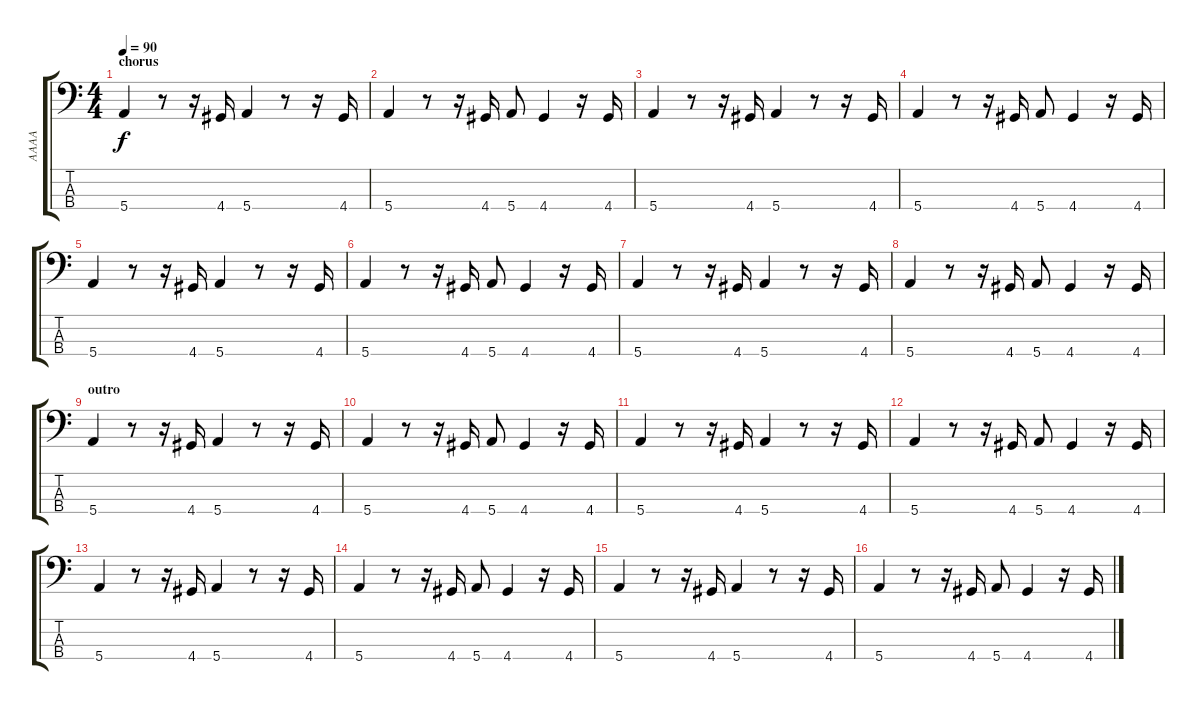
\track ("AAAA" "AAAA") {instrument electricbassfinger}
\staff {score tabs}
\tuning (G2 D2 A1 E1) {hide}
\ts (4 4)
\section ("" "chorus")
\tempo 90
\clef f4
\ks c
5.4.4{dy f} r.8 r.16 4.4.16 5.4.4 r.8 r.16 4.4.16 |
5.4.4 r.8 r.16 4.4.16 5.4.8 4.4.4 r.16 4.4.16 |
5.4.4 r.8 r.16 4.4.16 5.4.4 r.8 r.16 4.4.16 |
5.4.4 r.8 r.16 4.4.16 5.4.8 4.4.4 r.16 4.4.16 |
5.4.4 r.8 r.16 4.4.16 5.4.4 r.8 r.16 4.4.16 |
5.4.4 r.8 r.16 4.4.16 5.4.8 4.4.4 r.16 4.4.16 |
5.4.4 r.8 r.16 4.4.16 5.4.4 r.8 r.16 4.4.16 |
5.4.4 r.8 r.16 4.4.16 5.4.8 4.4.4 r.16 4.4.16 |
\section ("" "outro")
5.4.4 r.8 r.16 4.4.16 5.4.4 r.8 r.16 4.4.16 |
5.4.4 r.8 r.16 4.4.16 5.4.8 4.4.4 r.16 4.4.16 |
5.4.4 r.8 r.16 4.4.16 5.4.4 r.8 r.16 4.4.16 |
5.4.4 r.8 r.16 4.4.16 5.4.8 4.4.4 r.16 4.4.16 |
5.4.4 r.8 r.16 4.4.16 5.4.4 r.8 r.16 4.4.16 |
5.4.4 r.8 r.16 4.4.16 5.4.8 4.4.4 r.16 4.4.16 |
5.4.4 r.8 r.16 4.4.16 5.4.4 r.8 r.16 4.4.16 |
5.4.4 r.8 r.16 4.4.16 5.4.8 4.4.4 r.16 4.4.16
